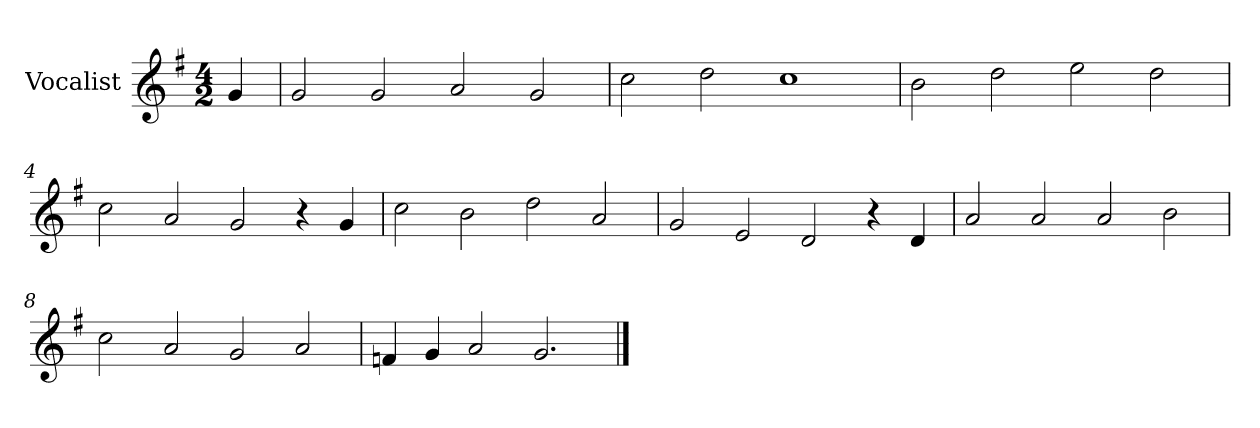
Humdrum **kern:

**kern
*part1
*staff1
*I"Vocalist
*k[f#]
*G:
*M4/2
=
4g
=1
2g
2g
2a
2g
=2
2cc
2dd
1cc
=3
2b
2dd
2ee
2dd
=4
2cc
2a
2g
4r
4g
=5
2cc
2b
2dd
2a
=6
2g
2e
2d
4r
4d
=7
2a
2a
2a
2b
=8
2cc
2a
2g
2a
=9
4fn
4g
2a
2.g
==
*-
